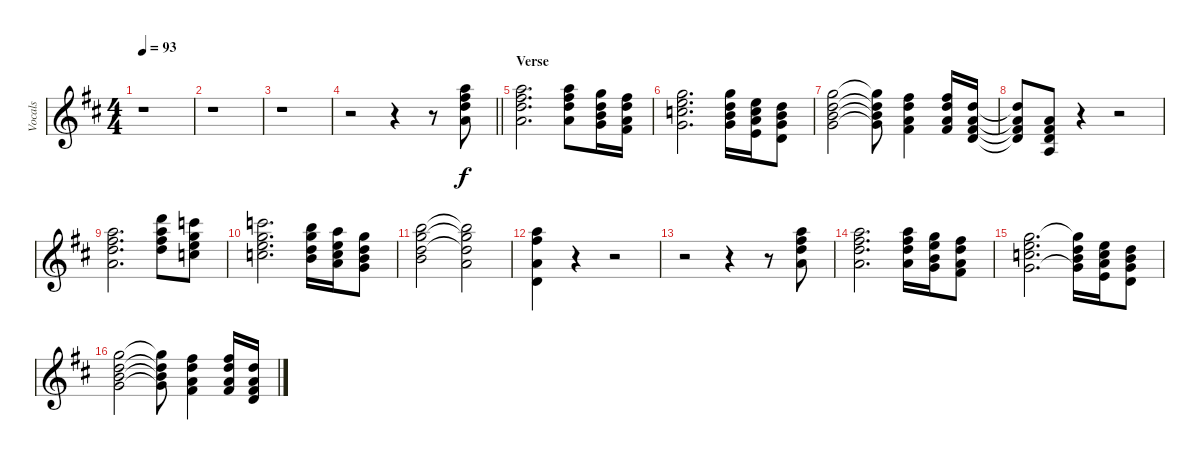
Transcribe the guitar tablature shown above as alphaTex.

\track ("Vocals" "Vocals") {instrument acousticguitarnylon}
\staff {score}
\tuning (E4 B3 G3 D3 A2 D2) {hide}
\ts (4 4)
\tempo 93
\clef g2
\ks d
r.1{dy f} |
r.1 |
r.1 |
\barLineRight lightlight
r.2 r.4 r.8 (2.1 3.2 2.3 19.4).8 |
\section ("" "Verse")
(2.1 3.2 2.3 19.4).2{d} (5.1 7.2 7.3 7.4).8 (3.1 3.2 4.3 5.4).16 (2.1 3.2 2.3 4.4).16 |
(0.1 1.2 0.3 17.4).2{d} (3.1 3.2 4.3 5.4).16 (0.1 1.2 2.3 2.4).16 (3.2 4.3 5.4 5.5).8 |
(3.1 3.2 4.3 5.4).2 (3.1{t} 3.2{t} 4.3{t} 5.4{t}).8 (3.2 2.3 4.4 21.5).4 (2.1 3.2 2.3 4.4).16 (3.2 2.3 4.4 5.5).16 |
(3.2{t} 2.3{t} 4.4{t} 5.5{t}).8 (2.3 0.4 0.5 16.6).8 r.4 r.2 |
(2.1 3.2 2.3 19.4).2{d} (2.1 3.2 14.3 24.4).8 (8.1 8.2 9.3 10.4).8 |
(0.1 1.2 12.3 22.4).2{d} (7.1 8.2 7.3 9.4).16 (5.1 5.2 5.3 7.4).16 (3.1 3.2 4.3 5.4).8 |
(7.1 8.2 7.3 9.4).2 (7.1{t} 8.2{t} 7.3{t} 7.4).2 |
(5.1 7.2 2.3 0.4).4 r.4 r.2 |
r.2 r.4 r.8 (5.1 7.2 7.3 7.4).8 |
(5.1 7.2 7.3 7.4).2{d} (5.1 7.2 7.3 7.4).16 (3.1 5.2 4.3 5.4).16 (2.1 3.2 2.3 4.4).8 |
(3.1 5.2 5.3 5.4).2{d} (3.1{t} 3.2 4.3 5.4{t}).16 (0.1 1.2 2.3 2.4).16 (3.2 4.3 5.4 5.5).8 |
(3.1 3.2 4.3 5.4).2 (3.1{t} 3.2{t} 4.3{t} 5.4{t}).8 (2.1 3.2 2.3 4.4).4 (2.1 3.2 2.3 4.4).16 (3.2 2.3 4.4 5.5).16
